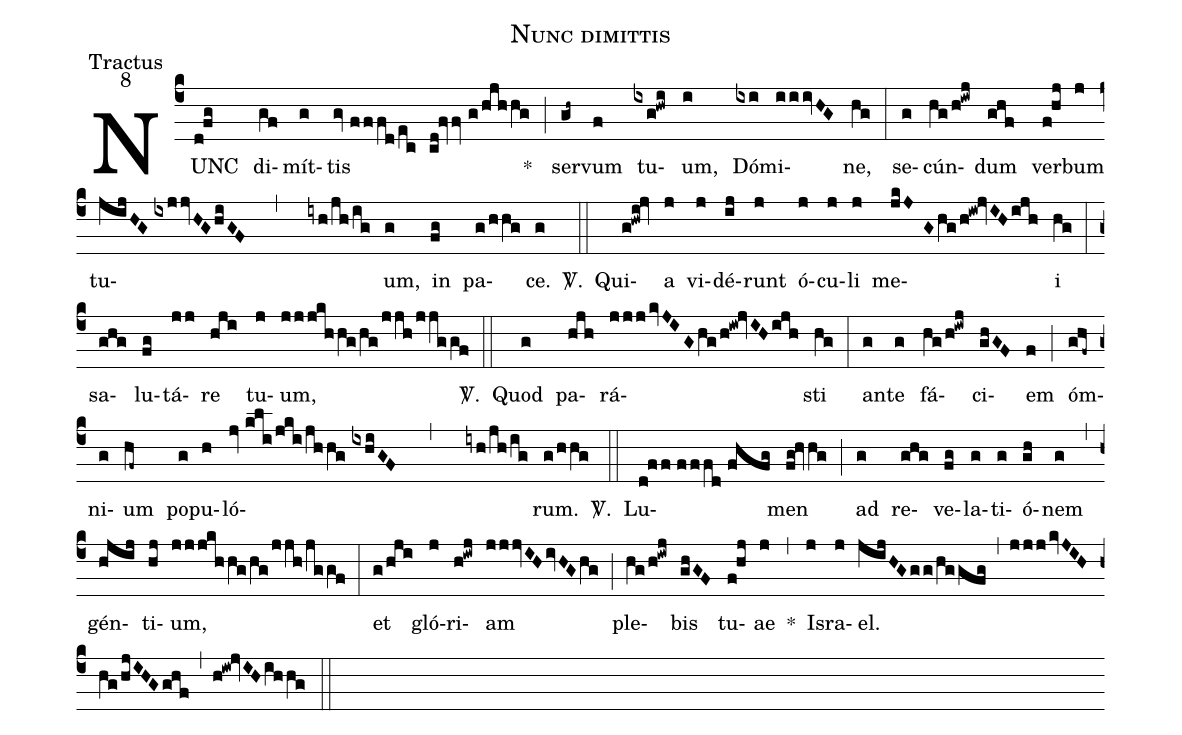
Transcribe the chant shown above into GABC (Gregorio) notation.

name:Nunc dimittis;
office-part:Tractus;
mode:8;
%%
(c4) NUNC(d!fg) di(gf)mít(g)tis(gv//fffd/ec cd!fvv//g/hjhhg) *(;) ser(gh~)vum(f) tu(ixg!hwi)um,(i) Dó(ixi)mi(iiivHG)ne,(hg) (:) se(g)cún(hg/h!iwj)dum(ghf) ver(f!hj)bum(j) tu(jijHG//ixjjvHG/hiGF , iyh/jh/ig)um,(g) in(fg) pa(g/hhg)ce.(g) <sp>V/</sp>.(::) Qui(g!hwi!jv)a(j) vi(j)dé(ij)runt(j) ó(j)cu(j)li(j) me(jkJG/hg/h!iw!jvIH/ijh)i(hg) (:) sa(ghg)lu(fg)tá(jj)re(hji) tu(j)um,(jjjkhhg/hg/jjh/jjggf) <sp>V/</sp>.(::) Quod(g) pa(hjh)rá(jjj/kvJIG/hg/h!iw!jvIH/ijh)sti(hg) (:) an(g)te(g) fá(hg/h!iwj)ci(ghGF)em(f) (;) óm(ghf~)ni(g)um(hf~) po(g)pu(h)ló(jv//kli/jki/jhhg//ixhiGF , iyh/jh/ig)rum.(g/hhg) <sp>V/</sp>.(::) Lu(d!ff//fffd//fhfg)men(fg!hvhg) (;) ad(g) re(ghg)ve(fg)la(g)ti(g)ó(gh)nem(g) (,) gén(hjij)ti(hj)um,(jjjkhhg/hg/jjh/jggf) (:) et(g/hji) gló(j)ri(h!iwj)am(jjjvIH/ivHG/hg) (;) ple(hg/h!iwj)bis(ghGF) tu(f!hj)ae(j) *(,) Is(j)ra(j)el.(jijHG/gg/hggfg) (,) (jjj/kvJIH/hg/hjIHG/ghf) (,) (h!iw!jvIH/ihhg) (::)
